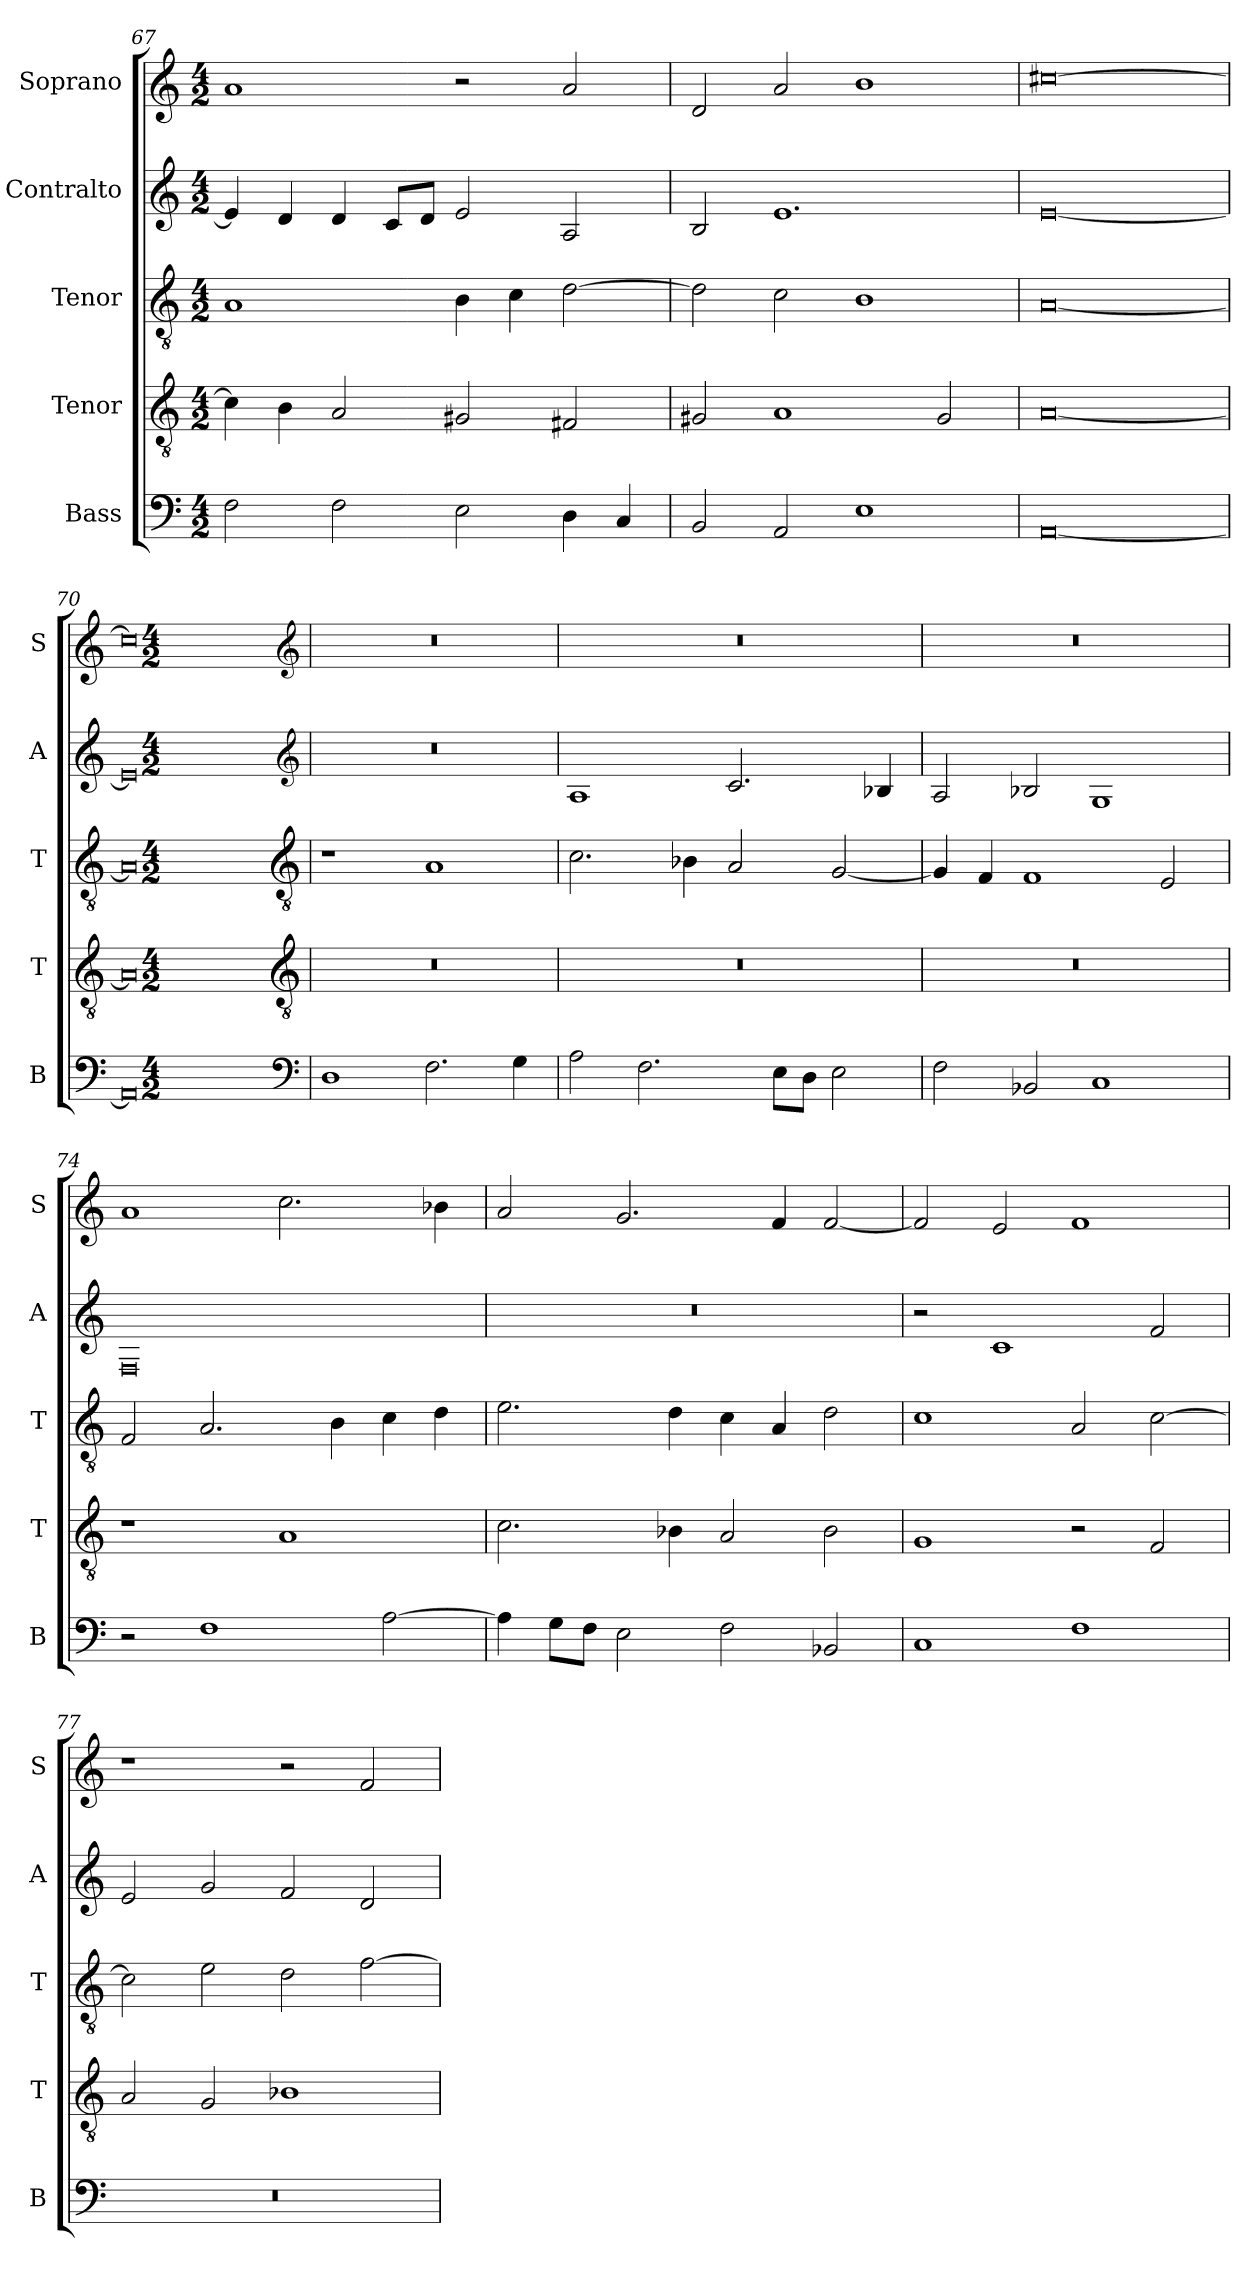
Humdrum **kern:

**kern	**kern	**kern	**kern	**kern
*part5	*part4	*part3	*part2	*part1
*staff5	*staff4	*staff3	*staff2	*staff1
*I"Bass	*I"Tenor	*I"Tenor	*I"Contralto	*I"Soprano
*I'B	*I'T	*I'T	*I'A	*I'S
*clefF4	*clefGv2	*clefGv2	*clefG2	*clefG2
*k[]	*k[]	*k[]	*k[]	*k[]
*D:dor	*D:dor	*D:dor	*D:dor	*D:dor
*M4/2	*M4/2	*M4/2	*M4/2	*M4/2
=67	=67	=67	=67	=67
2F	4c]	1A	4e]	1a
.	4B	.	4d	.
2F	2A	.	4d	.
.	.	.	8c/L	.
.	.	.	8d/J	.
2E	2G#X	4B	2e	2r
.	.	4c	.	.
4D	2F#X	[2d	2A	2a
4C	.	.	.	.
=68	=68	=68	=68	=68
2BB	2G#X	2d]	2B	2d
2AA	1A	2c	1.e	2a
1E	.	1B	.	1b
.	2G#	.	.	.
=69	=69	=69	=69	=69
[0AA	[0A	[0A	[0e	[0cc#X
=70	=70	=70	=70	=70
0AA]	0A]	0A]	0e]	0cc#]
*clefF4	*clefGv2	*clefGv2	*clefG2	*clefG2
*k[]	*k[]	*k[]	*k[]	*k[]
*D:dor	*D:dor	*D:dor	*D:dor	*D:dor
*M4/2	*M4/2	*M4/2	*M4/2	*M4/2
=71	=71	=71	=71	=71
1D	0r	1r	0r	0r
2.F	.	1A	.	.
4G	.	.	.	.
=72	=72	=72	=72	=72
2A	0r	2.c	1A	0r
2.F	.	.	.	.
.	.	4B-X	.	.
.	.	2A	2.c	.
8E\L	.	.	.	.
8D\J	.	.	.	.
2E	.	[2G	.	.
.	.	.	4B-X	.
=73	=73	=73	=73	=73
2F	0r	4G]	2A	0r
.	.	4F	.	.
2BB-X	.	1F	2B-X	.
1C	.	.	1G	.
.	.	2E	.	.
=74	=74	=74	=74	=74
2r	1r	2F	0F	1a
1F	.	2.A	.	.
.	1A	.	.	2.cc
.	.	4B	.	.
[2A	.	4c	.	.
.	.	4d	.	4b-X
=75	=75	=75	=75	=75
4A]	2.c	2.e	0r	2a
8G\L	.	.	.	.
8F\J	.	.	.	.
2E	.	.	.	2.g
.	4B-X	4d	.	.
2F	2A	4c	.	.
.	.	4A	.	4f
2BB-X	2B-	2d	.	[2f
=76	=76	=76	=76	=76
1C	1G	1c	2r	2f]
.	.	.	1c	2e
1F	2r	2A	.	1f
.	2F	[2c	2f	.
=77	=77	=77	=77	=77
0r	2A	2c]	2e	1r
.	2G	2e	2g	.
.	1B-X	2d	2f	2r
.	.	[2f	2d	2f
=	=	=	=	=
*-	*-	*-	*-	*-
